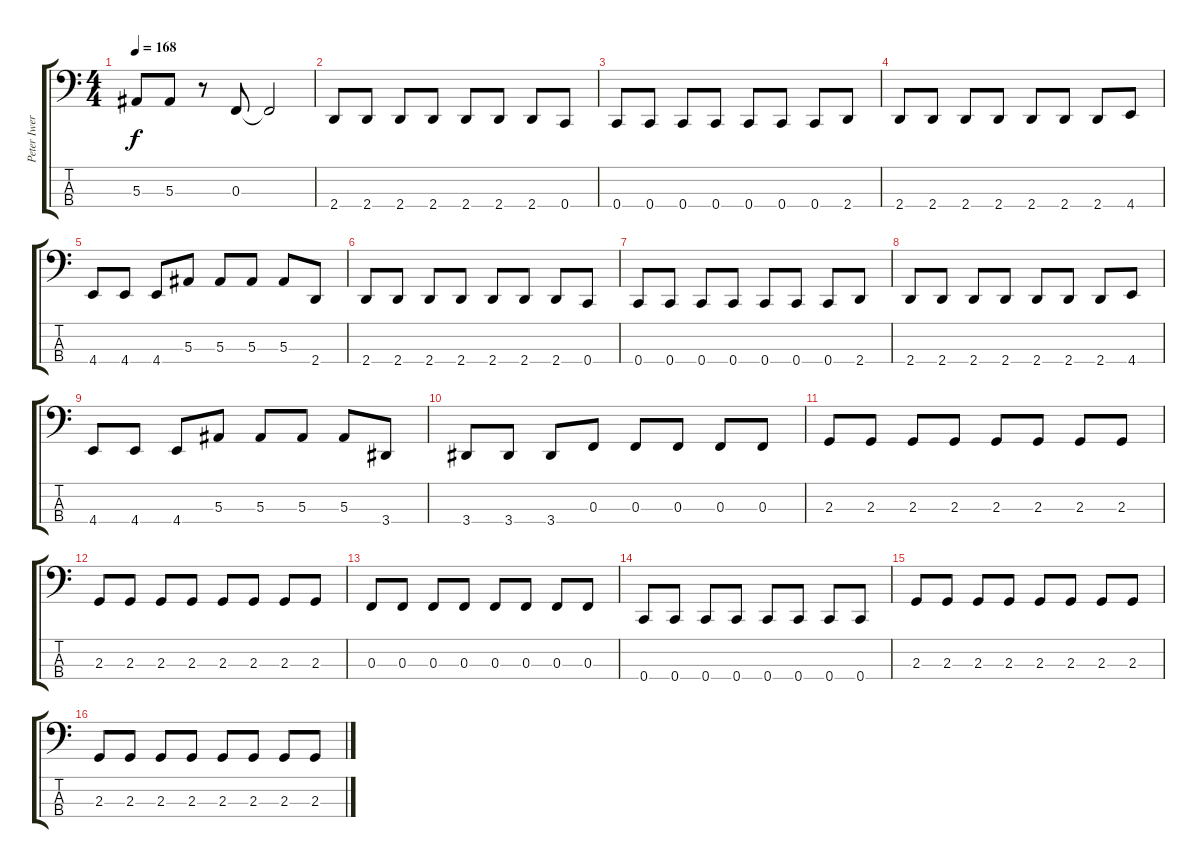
\track ("Peter Iwers" "Peter Iwer") {instrument electricbassfinger}
\staff {score tabs}
\tuning (Eb2 Bb1 F1 C1) {hide}
\ts (4 4)
\tempo 168
\clef f4
\ks c
5.3{t}.8{dy f} 5.3.8 r.8 0.3.8 0.3{t}.2 |
2.4.8 2.4.8 2.4.8 2.4.8 2.4.8 2.4.8 2.4.8 0.4.8 |
0.4.8 0.4.8 0.4.8 0.4.8 0.4.8 0.4.8 0.4.8 2.4.8 |
2.4.8 2.4.8 2.4.8 2.4.8 2.4.8 2.4.8 2.4.8 4.4.8 |
4.4.8 4.4.8 4.4.8 5.3.8 5.3.8 5.3.8 5.3.8 2.4.8 |
2.4.8 2.4.8 2.4.8 2.4.8 2.4.8 2.4.8 2.4.8 0.4.8 |
0.4.8 0.4.8 0.4.8 0.4.8 0.4.8 0.4.8 0.4.8 2.4.8 |
2.4.8 2.4.8 2.4.8 2.4.8 2.4.8 2.4.8 2.4.8 4.4.8 |
4.4.8 4.4.8 4.4.8 5.3.8 5.3.8 5.3.8 5.3.8 3.4.8 |
3.4.8 3.4.8 3.4.8 0.3.8 0.3.8 0.3.8 0.3.8 0.3.8 |
2.3.8 2.3.8 2.3.8 2.3.8 2.3.8 2.3.8 2.3.8 2.3.8 |
2.3.8 2.3.8 2.3.8 2.3.8 2.3.8 2.3.8 2.3.8 2.3.8 |
0.3.8 0.3.8 0.3.8 0.3.8 0.3.8 0.3.8 0.3.8 0.3.8 |
0.4.8 0.4.8 0.4.8 0.4.8 0.4.8 0.4.8 0.4.8 0.4.8 |
2.3.8 2.3.8 2.3.8 2.3.8 2.3.8 2.3.8 2.3.8 2.3.8 |
2.3.8 2.3.8 2.3.8 2.3.8 2.3.8 2.3.8 2.3.8 2.3.8
